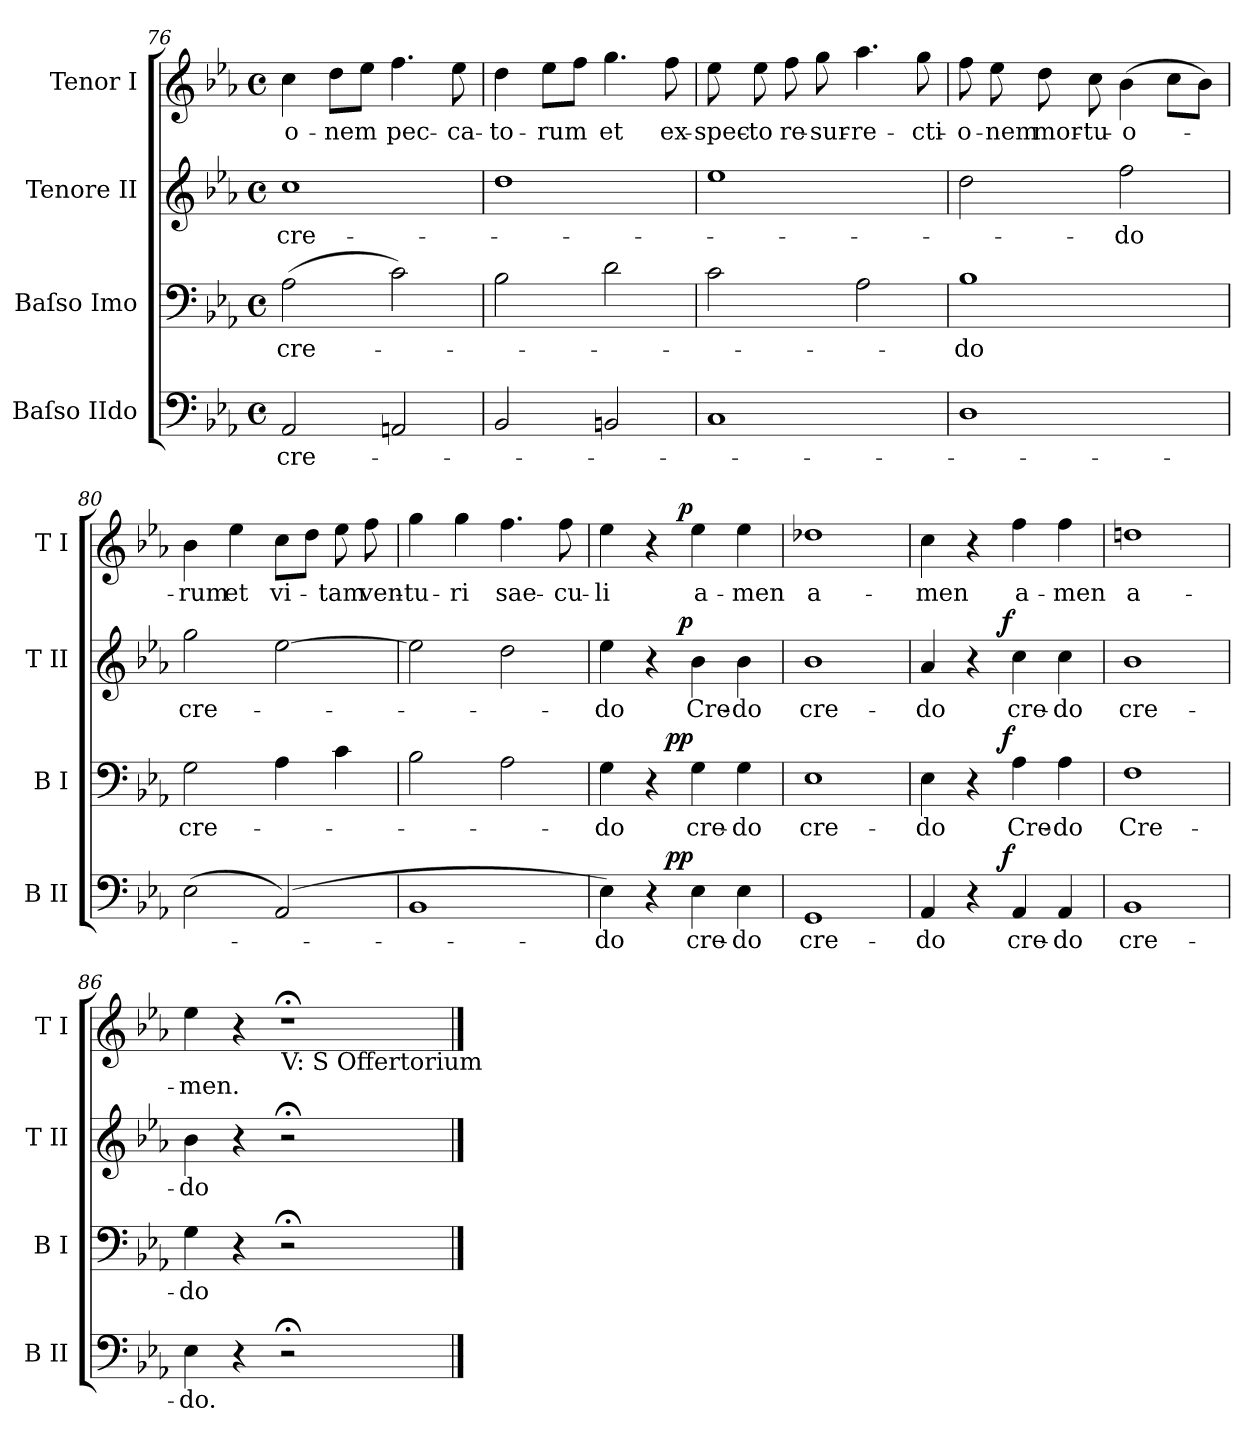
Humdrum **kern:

**kern	**text	**dynam	**kern	**text	**dynam	**kern	**text	**dynam	**kern	**text	**dynam
*part4	*part4	*part4	*part3	*part3	*part3	*part2	*part2	*part2	*part1	*part1	*part1
*staff4	*staff4	*staff4	*staff3	*staff3	*staff3	*staff2	*staff2	*staff2	*staff1	*staff1	*staff1
*I"Baſso IIdo	*	*	*I"Baſso Imo	*	*	*I"Tenore II	*	*	*I"Tenor I	*	*
*I'B II	*	*	*I'B I	*	*	*I'T II	*	*	*I'T I	*	*
*clefF4	*	*	*clefF4	*	*	*clefG2	*	*	*clefG2	*	*
*	*	*	*	*	*	*ITrd7c12	*	*	*ITrd7c12	*	*
*k[b-e-a-]	*	*	*k[b-e-a-]	*	*	*k[b-e-a-]	*	*	*k[b-e-a-]	*	*
*M4/4	*	*	*M4/4	*	*	*M4/4	*	*	*M4/4	*	*
*met(c)	*	*	*met(c)	*	*	*met(c)	*	*	*met(c)	*	*
=76	=76	=76	=76	=76	=76	=76	=76	=76	=76	=76	=76
2AA-/	cre-	.	(2A-\	cre-	.	1c	cre-	.	4c\	-o-	.
.	.	.	.	.	.	.	.	.	8d\L	-nem	.
.	.	.	.	.	.	.	.	.	8e-\J	.	.
2AAn/	.	.	2c\)	.	.	.	.	.	4.f\	pec-	.
.	.	.	.	.	.	.	.	.	8e-\	-ca-	.
=77	=77	=77	=77	=77	=77	=77	=77	=77	=77	=77	=77
2BB-/	.	.	2B-\	.	.	1d	.	.	4d\	-to-	.
.	.	.	.	.	.	.	.	.	8e-\L	-rum	.
.	.	.	.	.	.	.	.	.	8f\J	.	.
2BBn/	.	.	2d\	.	.	.	.	.	4.g\	et	.
.	.	.	.	.	.	.	.	.	8f\	ex-	.
=78	=78	=78	=78	=78	=78	=78	=78	=78	=78	=78	=78
1C	.	.	2c\	.	.	1e-	.	.	8e-\	-spec-	.
.	.	.	.	.	.	.	.	.	8e-\	-to	.
.	.	.	.	.	.	.	.	.	8f\	re-	.
.	.	.	.	.	.	.	.	.	8g\	-sur-	.
.	.	.	2A-\	.	.	.	.	.	4.a-\	-re-	.
.	.	.	.	.	.	.	.	.	8g\	-cti-	.
=79	=79	=79	=79	=79	=79	=79	=79	=79	=79	=79	=79
1D	.	.	1B-	-do	.	2d\	.	.	8f\	-o-	.
.	.	.	.	.	.	.	.	.	8e-\	-nem	.
.	.	.	.	.	.	.	.	.	8d\	mor-	.
.	.	.	.	.	.	.	.	.	8c\	-tu-	.
.	.	.	.	.	.	2f\	-do	.	(4B-\	-o-	.
.	.	.	.	.	.	.	.	.	8c\L	.	.
.	.	.	.	.	.	.	.	.	8B-\J)	.	.
=80	=80	=80	=80	=80	=80	=80	=80	=80	=80	=80	=80
(2E-\	.	.	2G\	cre-	.	2g\	cre-	.	4B-\	-rum	.
.	.	.	.	.	.	.	.	.	4e-\	et	.
(2AA-/)	.	.	4A-\	.	.	[2e-\	.	.	8c\L	vi-	.
.	.	.	.	.	.	.	.	.	8d\J	.	.
.	.	.	4c\	.	.	.	.	.	8e-\	-tam	.
.	.	.	.	.	.	.	.	.	8f\	ven-	.
=81	=81	=81	=81	=81	=81	=81	=81	=81	=81	=81	=81
1BB-	.	.	2B-\	.	.	2e-\]	.	.	4g\	-tu-	.
.	.	.	.	.	.	.	.	.	4g\	-ri	.
.	.	.	2A-\	.	.	2d\	.	.	4.f\	sae-	.
.	.	.	.	.	.	.	.	.	8f\	-cu-	.
=82	=82	=82	=82	=82	=82	=82	=82	=82	=82	=82	=82
4E-\)	-do	.	4G\	-do	.	4e-\	-do	.	4e-\	-li	.
4r	.	.	4r	.	.	4r	.	.	4r	.	.
!	!	!LO:DY:b:rj	!	!	!LO:DY:b:rj	!	!	!LO:DY:b:rj	!	!	!LO:DY:b:rj
4E-\	cre-	pp	4G\	cre-	pp	4B-\	Cre-	p	4e-\	a-	p
4E-\	-do	.	4G\	-do	.	4B-\	-do	.	4e-\	-men	.
=83	=83	=83	=83	=83	=83	=83	=83	=83	=83	=83	=83
1GG	cre-	.	1E-	cre-	.	1B-	cre-	.	1d-X	a-	.
=84	=84	=84	=84	=84	=84	=84	=84	=84	=84	=84	=84
4AA-/	-do	.	4E-\	-do	.	4A-/	-do	.	4c\	-men	.
4r	.	.	4r	.	.	4r	.	.	4r	.	.
!	!	!LO:DY:a:rj	!	!	!LO:DY:b:rj	!	!	!LO:DY:b:rj	!	!	!
4AA-/	cre-	f	4A-\	Cre-	f	4c\	cre-	f	4f\	a-	.
4AA-/	do	.	4A-\	-do	.	4c\	-do	.	4f\	-men	.
=85	=85	=85	=85	=85	=85	=85	=85	=85	=85	=85	=85
1BB-	cre-	.	1F	Cre-	.	1B-	cre-	.	1dn	a-	.
=86	=86	=86	=86	=86	=86	=86	=86	=86	=86	=86	=86
4E-\	-do.	.	4G\	-do	.	4B-\	-do	.	4e-\	-men.	.
4r	.	.	4r	.	.	4r	.	.	4r	.	.
!	!	!	!	!	!	!	!	!	!LO:TX:b:t=V&colon; S Offertorium	!	!
!	!	!	!	!	!	!	!	!	!LO:N:vis=1	!	!
2r;<	.	.	2r;<	.	.	2r;<	.	.	2r;<	.	.
==	==	==	==	==	==	==	==	==	==	==	==
*-	*-	*-	*-	*-	*-	*-	*-	*-	*-	*-	*-
